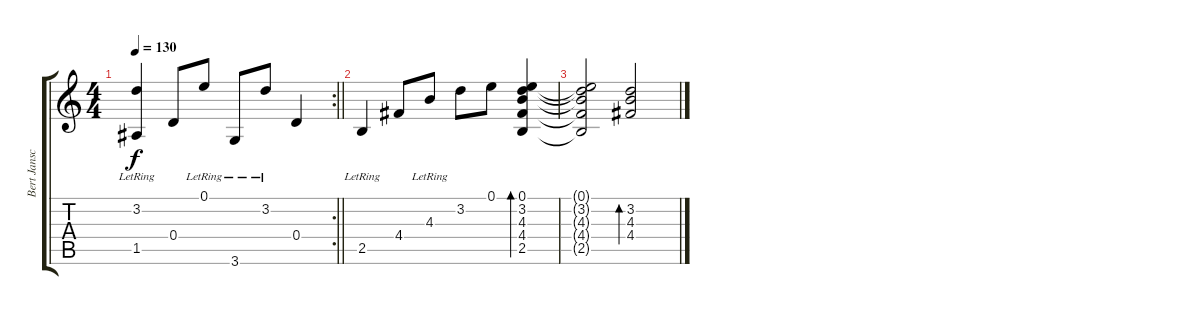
\track ("Bert Jansch" "Bert Jansc") {instrument acousticguitarnylon}
\staff {score tabs}
\tuning (E4 B3 G3 D3 A2 E2) {hide}
\rc 2
\ts (4 4)
\tempo 130
\clef g2
\barLineRight lightlight
\ks c
(3.2{lr} 1.5{lr}).4{dy f} 0.4.8 0.1{lr}.8 3.6{lr}.8 3.2{lr}.8 0.4.4 |
2.5{lr}.4 4.4.8 4.3{lr}.8 3.2.8 0.1.8 (0.1 3.2 4.3 4.4 2.5).4{bd 480} |
(0.1{t} 3.2{t} 4.3{t} 4.4{t} 2.5{t}).2 (3.2 4.3 4.4).2{bd 120}
